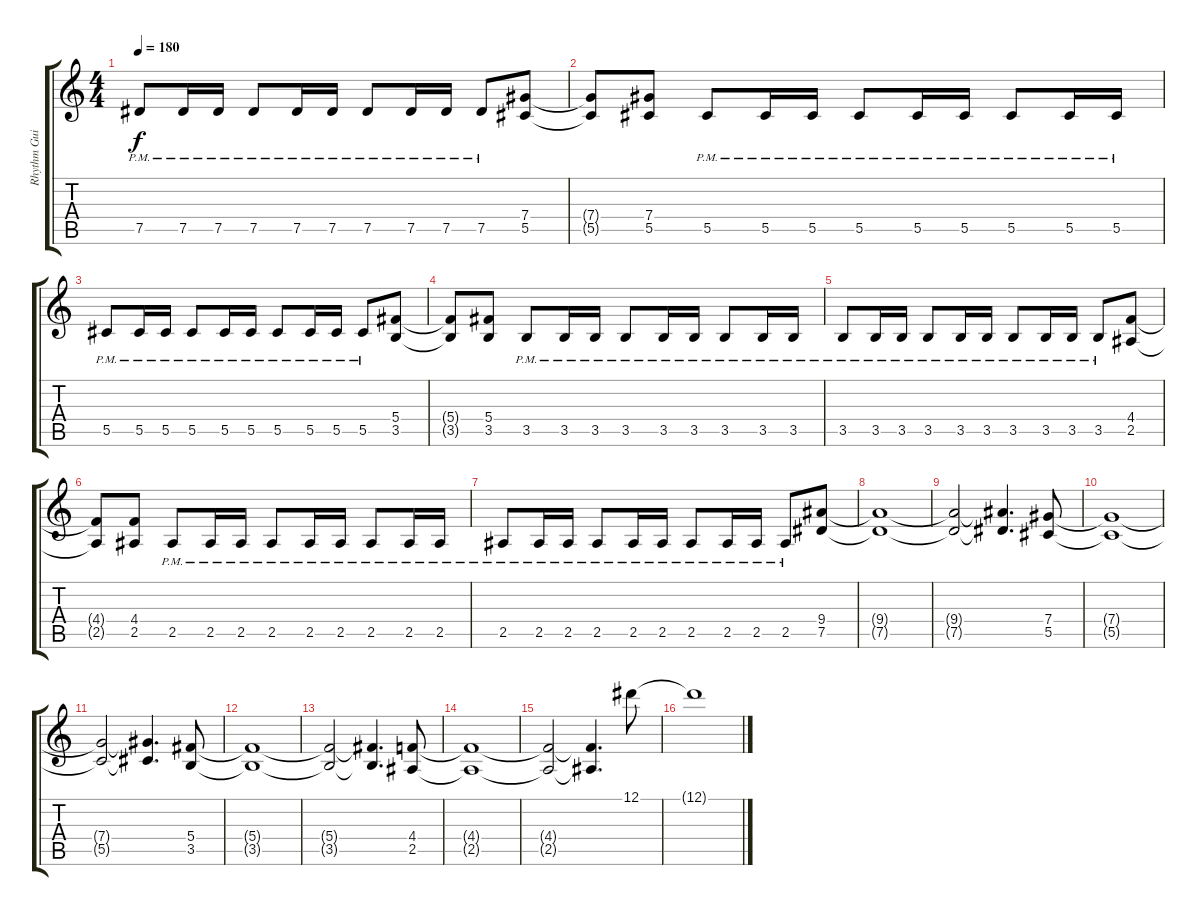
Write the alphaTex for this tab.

\track ("Rhythm Guitar  " "Rhythm Gui") {instrument overdrivenguitar}
\staff {score tabs}
\tuning (Eb4 Bb3 Gb3 Db3 Ab2 Eb2) {hide}
\ts (4 4)
\tempo 180
\clef g2
\ks c
7.5{pm}.8{dy f} 7.5{pm}.16 7.5{pm}.16 7.5{pm}.8 7.5{pm}.16 7.5{pm}.16 7.5{pm}.8 7.5{pm}.16 7.5{pm}.16 7.5{pm}.8 (7.4 5.5).8 |
(7.4{t} 5.5{t}).8 (7.4 5.5).8 5.5{pm}.8 5.5{pm}.16 5.5{pm}.16 5.5{pm}.8 5.5{pm}.16 5.5{pm}.16 5.5{pm}.8 5.5{pm}.16 5.5{pm}.16 |
5.5{pm}.8 5.5{pm}.16 5.5{pm}.16 5.5{pm}.8 5.5{pm}.16 5.5{pm}.16 5.5{pm}.8 5.5{pm}.16 5.5{pm}.16 5.5{pm}.8 (5.4 3.5).8 |
(5.4{t} 3.5{t}).8 (5.4 3.5).8 3.5{pm}.8 3.5{pm}.16 3.5{pm}.16 3.5{pm}.8 3.5{pm}.16 3.5{pm}.16 3.5{pm}.8 3.5{pm}.16 3.5{pm}.16 |
3.5{pm}.8 3.5{pm}.16 3.5{pm}.16 3.5{pm}.8 3.5{pm}.16 3.5{pm}.16 3.5{pm}.8 3.5{pm}.16 3.5{pm}.16 3.5{pm}.8 (4.4 2.5).8 |
(4.4{t} 2.5{t}).8 (4.4 2.5).8 2.5{pm}.8 2.5{pm}.16 2.5{pm}.16 2.5{pm}.8 2.5{pm}.16 2.5{pm}.16 2.5{pm}.8 2.5{pm}.16 2.5{pm}.16 |
2.5{pm}.8 2.5{pm}.16 2.5{pm}.16 2.5{pm}.8 2.5{pm}.16 2.5{pm}.16 2.5{pm}.8 2.5{pm}.16 2.5{pm}.16 2.5{pm}.8 (9.4 7.5).8 |
(9.4{t} 7.5{t}).1 |
(9.4{t} 7.5{t}).2 (9.4{t} 7.5{t}).4{d} (7.4 5.5).8 |
(7.4{t} 5.5{t}).1 |
(7.4{t} 5.5{t}).2 (7.4{t} 5.5{t}).4{d} (5.4 3.5).8 |
(5.4{t} 3.5{t}).1 |
(5.4{t} 3.5{t}).2 (5.4{t} 3.5{t}).4{d} (4.4 2.5).8 |
(4.4{t} 2.5{t}).1 |
(4.4{t} 2.5{t}).2 (4.4{t} 2.5{t}).4{d} 12.1.8 |
12.1{t}.1
